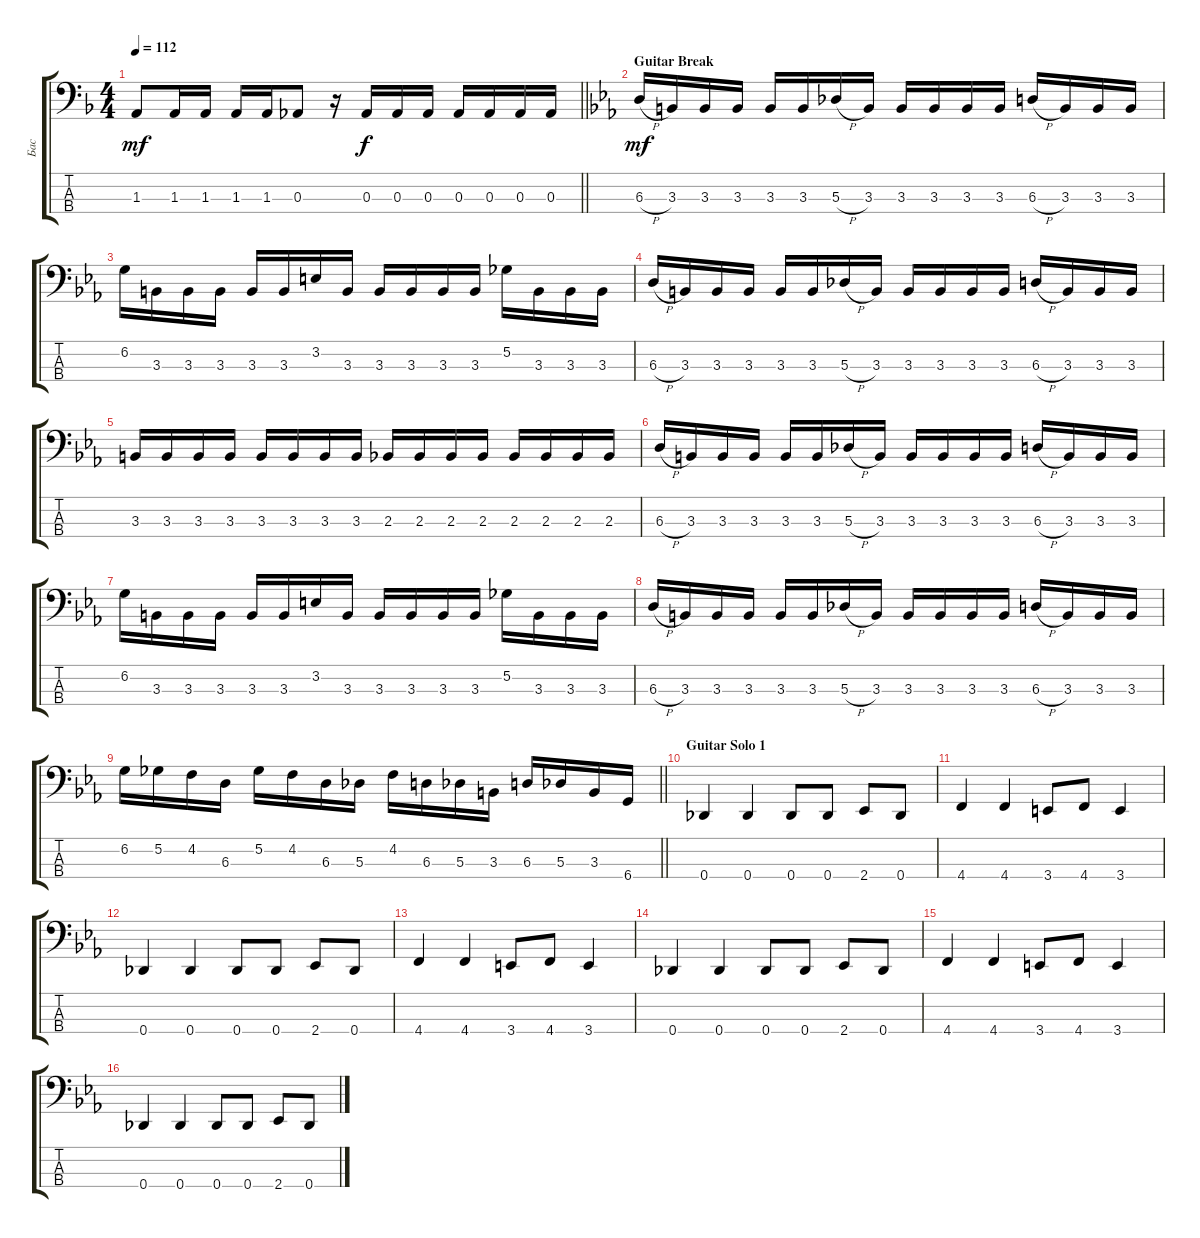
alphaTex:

\track ("Бас" "Бас") {instrument electricbassfinger}
\staff {score tabs}
\tuning (Gb2 Db2 Ab1 Db1) {hide}
\ts (4 4)
\tempo 112
\clef f4
\barLineRight lightlight
\ks dminor
1.3.8{dy mf} 1.3.16 1.3.16 1.3.16 1.3.16 0.3.8 r.16 0.3.16{dy f} 0.3.16 0.3.16 0.3.16 0.3.16 0.3.16 0.3.16 |
\section ("" "Guitar Break")
\ks cminor
6.3{h}.16{dy mf} 3.3.16 3.3.16 3.3.16 3.3.16 3.3.16 5.3{h}.16 3.3.16 3.3.16 3.3.16 3.3.16 3.3.16 6.3{h}.16 3.3.16 3.3.16 3.3.16 |
6.2.16 3.3.16 3.3.16 3.3.16 3.3.16 3.3.16 3.2.16 3.3.16 3.3.16 3.3.16 3.3.16 3.3.16 5.2.16 3.3.16 3.3.16 3.3.16 |
6.3{h}.16 3.3.16 3.3.16 3.3.16 3.3.16 3.3.16 5.3{h}.16 3.3.16 3.3.16 3.3.16 3.3.16 3.3.16 6.3{h}.16 3.3.16 3.3.16 3.3.16 |
3.3.16 3.3.16 3.3.16 3.3.16 3.3.16 3.3.16 3.3.16 3.3.16 2.3.16 2.3.16 2.3.16 2.3.16 2.3.16 2.3.16 2.3.16 2.3.16 |
6.3{h}.16 3.3.16 3.3.16 3.3.16 3.3.16 3.3.16 5.3{h}.16 3.3.16 3.3.16 3.3.16 3.3.16 3.3.16 6.3{h}.16 3.3.16 3.3.16 3.3.16 |
6.2.16 3.3.16 3.3.16 3.3.16 3.3.16 3.3.16 3.2.16 3.3.16 3.3.16 3.3.16 3.3.16 3.3.16 5.2.16 3.3.16 3.3.16 3.3.16 |
6.3{h}.16 3.3.16 3.3.16 3.3.16 3.3.16 3.3.16 5.3{h}.16 3.3.16 3.3.16 3.3.16 3.3.16 3.3.16 6.3{h}.16 3.3.16 3.3.16 3.3.16 |
\barLineRight lightlight
6.2.16 5.2.16 4.2.16 6.3.16 5.2.16 4.2.16 6.3.16 5.3.16 4.2.16 6.3.16 5.3.16 3.3.16 6.3.16 5.3.16 3.3.16 6.4.16 |
\section ("" "Guitar Solo 1")
0.4.4 0.4.4 0.4.8 0.4.8 2.4.8 0.4.8 |
4.4.4 4.4.4 3.4.8 4.4.8 3.4.4 |
0.4.4 0.4.4 0.4.8 0.4.8 2.4.8 0.4.8 |
4.4.4 4.4.4 3.4.8 4.4.8 3.4.4 |
0.4.4 0.4.4 0.4.8 0.4.8 2.4.8 0.4.8 |
4.4.4 4.4.4 3.4.8 4.4.8 3.4.4 |
0.4.4 0.4.4 0.4.8 0.4.8 2.4.8 0.4.8
